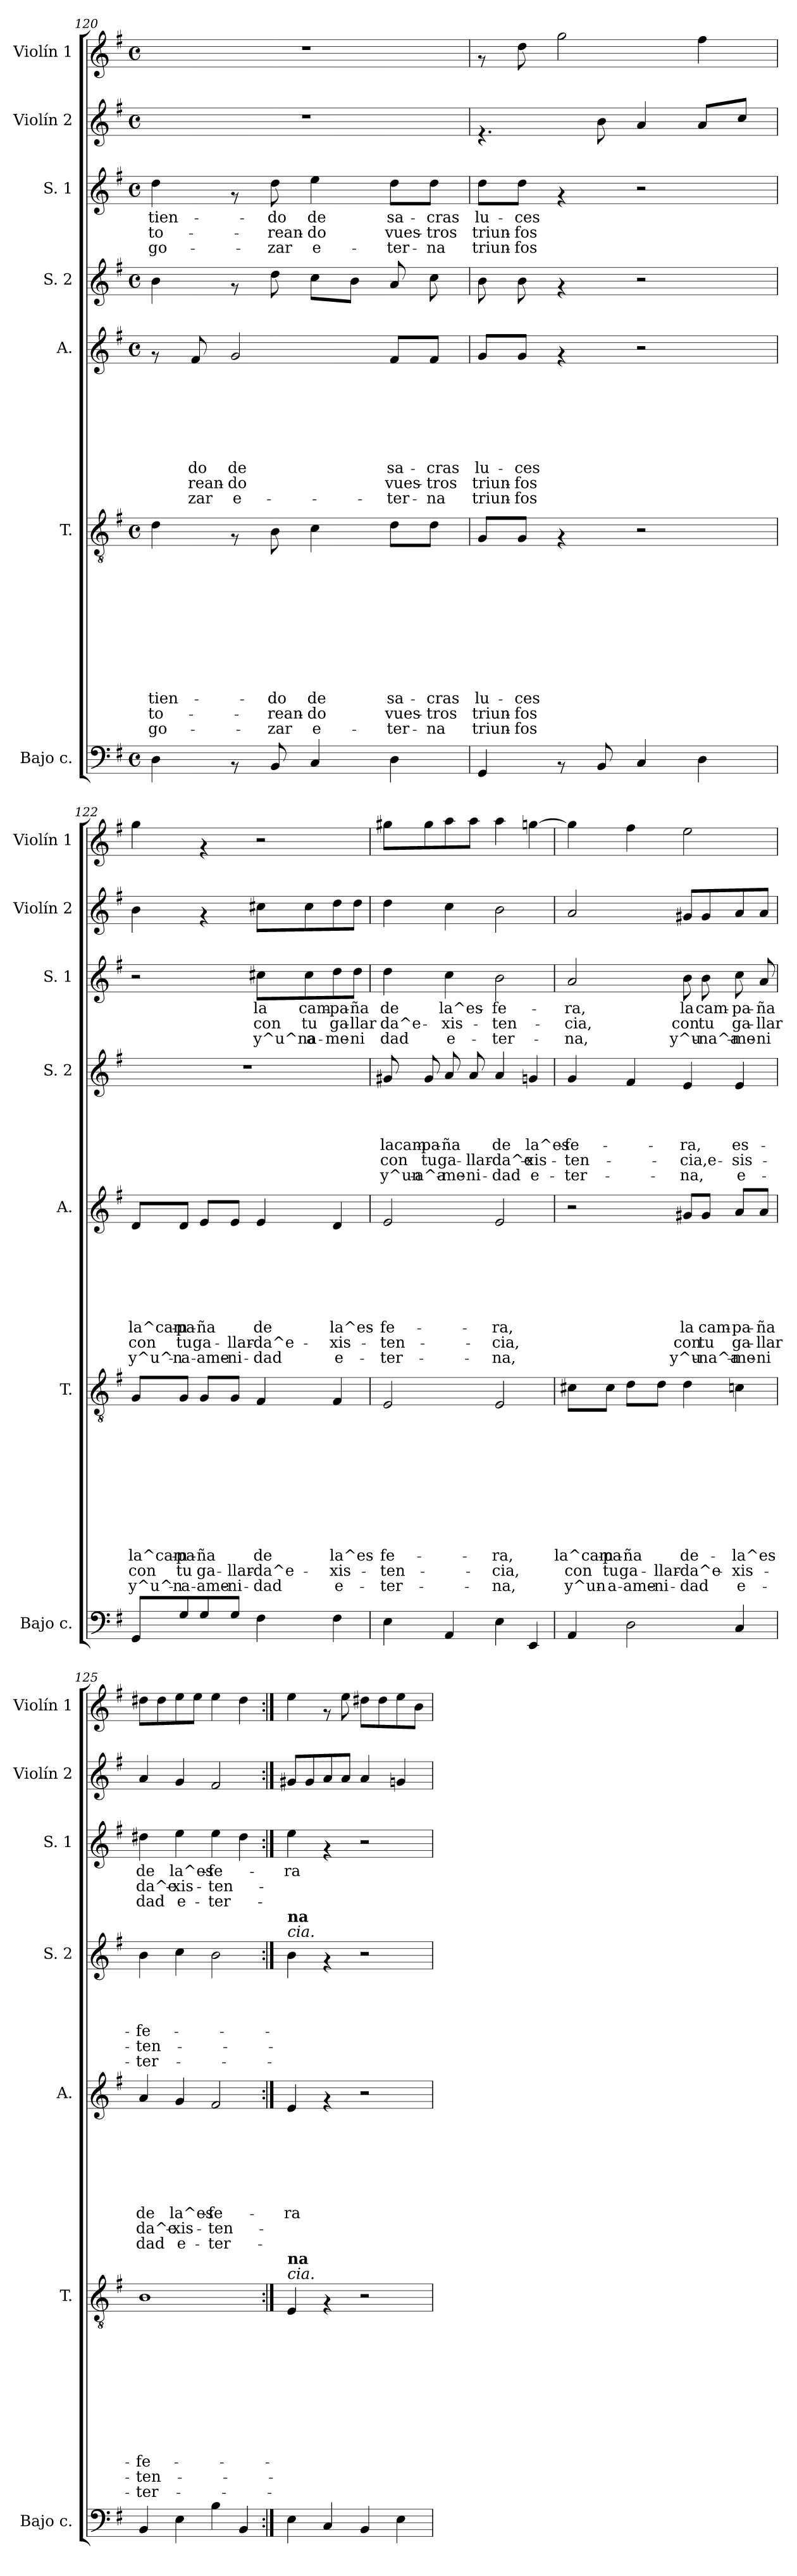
**kern	**kern	**text	**text	**text	**text	**text	**text	**text	**text	**text	**text	**text	**text	**kern	**text	**text	**text	**text	**text	**text	**text	**text	**text	**kern	**text	**text	**text	**text	**text	**text	**kern	**text	**text	**text	**kern	**kern
*part7	*part6	*part6	*part6	*part6	*part6	*part6	*part6	*part6	*part6	*part6	*part6	*part6	*part6	*part5	*part5	*part5	*part5	*part5	*part5	*part5	*part5	*part5	*part5	*part4	*part4	*part4	*part4	*part4	*part4	*part4	*part3	*part3	*part3	*part3	*part2	*part1
*staff7	*staff6	*staff6	*staff6	*staff6	*staff6	*staff6	*staff6	*staff6	*staff6	*staff6	*staff6	*staff6	*staff6	*staff5	*staff5	*staff5	*staff5	*staff5	*staff5	*staff5	*staff5	*staff5	*staff5	*staff4	*staff4	*staff4	*staff4	*staff4	*staff4	*staff4	*staff3	*staff3	*staff3	*staff3	*staff2	*staff1
*I"Bajo c.	*I"T.	*	*	*	*	*	*	*	*	*	*	*	*	*I"A.	*	*	*	*	*	*	*	*	*	*I"S. 2	*	*	*	*	*	*	*I"S. 1	*	*	*	*I"Violín 2	*I"Violín 1
*I'Bajo c.	*I'T.	*	*	*	*	*	*	*	*	*	*	*	*	*I'A.	*	*	*	*	*	*	*	*	*	*I'S. 2	*	*	*	*	*	*	*I'S. 1	*	*	*	*I'Violín 2	*I'Violín 1
*clefF4	*clefGv2	*	*	*	*	*	*	*	*	*	*	*	*	*clefG2	*	*	*	*	*	*	*	*	*	*clefG2	*	*	*	*	*	*	*clefG2	*	*	*	*clefG2	*clefG2
*ITrd7c12	*	*	*	*	*	*	*	*	*	*	*	*	*	*	*	*	*	*	*	*	*	*	*	*	*	*	*	*	*	*	*	*	*	*	*	*
*k[f#]	*k[f#]	*	*	*	*	*	*	*	*	*	*	*	*	*k[f#]	*	*	*	*	*	*	*	*	*	*k[f#]	*	*	*	*	*	*	*k[f#]	*	*	*	*k[f#]	*k[f#]
*G:	*G:	*	*	*	*	*	*	*	*	*	*	*	*	*G:	*	*	*	*	*	*	*	*	*	*G:	*	*	*	*	*	*	*G:	*	*	*	*G:	*G:
*M4/4	*M4/4	*	*	*	*	*	*	*	*	*	*	*	*	*M4/4	*	*	*	*	*	*	*	*	*	*M4/4	*	*	*	*	*	*	*M4/4	*	*	*	*M4/4	*M4/4
*met(c)	*met(c)	*	*	*	*	*	*	*	*	*	*	*	*	*met(c)	*	*	*	*	*	*	*	*	*	*met(c)	*	*	*	*	*	*	*met(c)	*	*	*	*met(c)	*met(c)
=120	=120	=120	=120	=120	=120	=120	=120	=120	=120	=120	=120	=120	=120	=120	=120	=120	=120	=120	=120	=120	=120	=120	=120	=120	=120	=120	=120	=120	=120	=120	=120	=120	=120	=120	=120	=120
!	!	!	!	!	!	!	!	!	!	!	!LO:LY:b	!LO:LY:b	!LO:LY:b	!	!	!	!	!	!	!	!	!	!	!	!	!	!	!	!	!	!	!LO:LY:b	!LO:LY:b	!LO:LY:b	!	!
4DD\	4d\	.	.	.	.	.	.	.	.	.	-tien-	-to-	go-	8rf	.	.	.	.	.	.	.	.	.	4b\	.	.	.	.	.	.	4dd\	-tien-	-to-	go-	1r	1r
!	!	!	!	!	!	!	!	!	!	!	!	!	!	!	!	!	!	!	!	!	!LO:LY:b	!LO:LY:b	!LO:LY:b	!	!	!	!	!	!	!	!	!	!	!	!	!
.	.	.	.	.	.	.	.	.	.	.	.	.	.	8f#/	.	.	.	.	.	.	-do	-rean-	-zar	.	.	.	.	.	.	.	.	.	.	.	.	.
!	!	!	!	!	!	!	!	!	!	!	!	!	!	!	!	!	!	!	!	!	!LO:LY:b	!LO:LY:b	!LO:LY:b	!	!	!	!	!	!	!	!	!	!	!	!	!
8rAA	8rF	.	.	.	.	.	.	.	.	.	.	.	.	2g/	.	.	.	.	.	.	de	-do	e-	8rf	.	.	.	.	.	.	8rf	.	.	.	.	.
!	!	!	!	!	!	!	!	!	!	!	!LO:LY:b	!LO:LY:b	!LO:LY:b	!	!	!	!	!	!	!	!	!	!	!	!	!	!	!	!	!	!	!LO:LY:b	!LO:LY:b	!LO:LY:b	!	!
8BBB/	8B\	.	.	.	.	.	.	.	.	.	-do	-rean-	-zar	.	.	.	.	.	.	.	.	.	.	8dd\	.	.	.	.	.	.	8dd\	-do	-rean-	-zar	.	.
!	!	!	!	!	!	!	!	!	!	!	!LO:LY:b	!LO:LY:b	!LO:LY:b	!	!	!	!	!	!	!	!	!	!	!	!	!	!	!	!	!	!	!LO:LY:b	!LO:LY:b	!LO:LY:b	!	!
4CC/	4c\	.	.	.	.	.	.	.	.	.	de	-do	e-	.	.	.	.	.	.	.	.	.	.	8cc\L	.	.	.	.	.	.	4ee\	de	-do	e-	.	.
.	.	.	.	.	.	.	.	.	.	.	.	.	.	.	.	.	.	.	.	.	.	.	.	8b\J	.	.	.	.	.	.	.	.	.	.	.	.
!	!	!	!	!	!	!	!	!	!	!	!LO:LY:b	!LO:LY:b	!LO:LY:b	!	!	!	!	!	!	!	!LO:LY:b	!LO:LY:b	!LO:LY:b	!	!	!	!	!	!	!	!	!LO:LY:b	!LO:LY:b	!LO:LY:b	!	!
4DD\	8d\L	.	.	.	.	.	.	.	.	.	sa-	vues-	-ter-	8f#/L	.	.	.	.	.	.	sa-	vues-	-ter-	8a/	.	.	.	.	.	.	8dd\L	sa-	vues-	-ter-	.	.
!	!	!	!	!	!	!	!	!	!	!	!LO:LY:b	!LO:LY:b	!LO:LY:b	!	!	!	!	!	!	!	!LO:LY:b	!LO:LY:b	!LO:LY:b	!	!	!	!	!	!	!	!	!LO:LY:b	!LO:LY:b	!LO:LY:b	!	!
.	8d\J	.	.	.	.	.	.	.	.	.	-cras	-tros	-na	8f#/J	.	.	.	.	.	.	-cras	-tros	-na	8cc\	.	.	.	.	.	.	8dd\J	-cras	-tros	-na	.	.
=121	=121	=121	=121	=121	=121	=121	=121	=121	=121	=121	=121	=121	=121	=121	=121	=121	=121	=121	=121	=121	=121	=121	=121	=121	=121	=121	=121	=121	=121	=121	=121	=121	=121	=121	=121	=121
!	!	!	!	!	!	!	!	!	!	!	!LO:LY:b	!LO:LY:b	!LO:LY:b	!	!	!	!	!	!	!	!LO:LY:b	!LO:LY:b	!LO:LY:b	!	!	!	!	!	!	!	!	!LO:LY:b	!LO:LY:b	!LO:LY:b	!	!
4GGG/	8G/L	.	.	.	.	.	.	.	.	.	lu-	triun-	triun-	8g/L	.	.	.	.	.	.	lu-	triun-	triun-	8b\	.	.	.	.	.	.	8dd\L	lu-	triun-	triun-	4.rf	8rf
!	!	!	!	!	!	!	!	!	!	!	!LO:LY:b	!LO:LY:b	!LO:LY:b	!	!	!	!	!	!	!	!LO:LY:b	!LO:LY:b	!LO:LY:b	!	!	!	!	!	!	!	!	!LO:LY:b	!LO:LY:b	!LO:LY:b	!	!
.	8G/J	.	.	.	.	.	.	.	.	.	-ces	-fos	-fos	8g/J	.	.	.	.	.	.	-ces	-fos	-fos	8b\	.	.	.	.	.	.	8dd\J	-ces	-fos	-fos	.	8dd\
8rAA	4rF	.	.	.	.	.	.	.	.	.	.	.	.	4rf	.	.	.	.	.	.	.	.	.	4rf	.	.	.	.	.	.	4rf	.	.	.	.	2gg\
8BBB/	.	.	.	.	.	.	.	.	.	.	.	.	.	.	.	.	.	.	.	.	.	.	.	.	.	.	.	.	.	.	.	.	.	.	8b\	.
4CC/	2r	.	.	.	.	.	.	.	.	.	.	.	.	2r	.	.	.	.	.	.	.	.	.	2r	.	.	.	.	.	.	2r	.	.	.	4a/	.
4DD\	.	.	.	.	.	.	.	.	.	.	.	.	.	.	.	.	.	.	.	.	.	.	.	.	.	.	.	.	.	.	.	.	.	.	8a/L	4ff#\
.	.	.	.	.	.	.	.	.	.	.	.	.	.	.	.	.	.	.	.	.	.	.	.	.	.	.	.	.	.	.	.	.	.	.	8cc/J	.
!!LO:PB:g=z
=122	=122	=122	=122	=122	=122	=122	=122	=122	=122	=122	=122	=122	=122	=122	=122	=122	=122	=122	=122	=122	=122	=122	=122	=122	=122	=122	=122	=122	=122	=122	=122	=122	=122	=122	=122	=122
!	!	!	!	!	!	!	!	!	!	!	!LO:LY:b	!LO:LY:b	!LO:LY:b	!	!	!	!	!	!	!	!LO:LY:b	!LO:LY:b	!LO:LY:b	!	!	!	!	!	!	!	!	!	!	!	!	!
8GGG/L	8G/L	.	.	.	.	.	.	.	.	.	la^cam-	con	y^u^n-	8d/L	.	.	.	.	.	.	la^cam-	con	y^u^n-	1r	.	.	.	.	.	.	2r	.	.	.	4b\	4gg\
!	!	!	!	!	!	!	!	!	!	!	!LO:LY:b	!LO:LY:b	!LO:LY:b	!	!	!	!	!	!	!	!LO:LY:b	!LO:LY:b	!LO:LY:b	!	!	!	!	!	!	!	!	!	!	!	!	!
8GG/	8G/J	.	.	.	.	.	.	.	.	.	-pa-	tu	-a-	8d/J	.	.	.	.	.	.	-pa-	tu	-a-	.	.	.	.	.	.	.	.	.	.	.	.	.
!	!	!	!	!	!	!	!	!	!	!	!LO:LY:b	!LO:LY:b	!LO:LY:b	!	!	!	!	!	!	!	!LO:LY:b	!LO:LY:b	!LO:LY:b	!	!	!	!	!	!	!	!	!	!	!	!	!
8GG/	8G/L	.	.	.	.	.	.	.	.	.	-ña	ga-	-ame-	8e/L	.	.	.	.	.	.	-ña	ga-	-ame-	.	.	.	.	.	.	.	.	.	.	.	4rf	4rf
!	!	!	!	!	!	!	!	!	!	!	!	!LO:LY:b	!LO:LY:b	!	!	!	!	!	!	!	!	!LO:LY:b	!LO:LY:b	!	!	!	!	!	!	!	!	!	!	!	!	!
8GG/J	8G/J	.	.	.	.	.	.	.	.	.	.	-llar-	-ni-	8e/J	.	.	.	.	.	.	.	-llar-	-ni-	.	.	.	.	.	.	.	.	.	.	.	.	.
!	!	!	!	!	!	!	!	!	!	!	!LO:LY:b	!LO:LY:b	!LO:LY:b	!	!	!	!	!	!	!	!LO:LY:b	!LO:LY:b	!LO:LY:b	!	!	!	!	!	!	!	!	!LO:LY:b	!LO:LY:b	!LO:LY:b	!	!
4FF#\	4F#/	.	.	.	.	.	.	.	.	.	de	-da^e-	-dad	4e/	.	.	.	.	.	.	de	-da^e-	-dad	.	.	.	.	.	.	.	8cc#X\L	la	con	y^u^na-	8cc#X\L	2r
!	!	!	!	!	!	!	!	!	!	!	!	!	!	!	!	!	!	!	!	!	!	!	!	!	!	!	!	!	!	!	!	!LO:LY:b	!LO:LY:b	!LO:LY:b	!	!
.	.	.	.	.	.	.	.	.	.	.	.	.	.	.	.	.	.	.	.	.	.	.	.	.	.	.	.	.	.	.	8cc#\	cam-	tu	-a-	8cc#\	.
!	!	!	!	!	!	!	!	!	!	!	!LO:LY:b	!LO:LY:b	!LO:LY:b	!	!	!	!	!	!	!	!LO:LY:b	!LO:LY:b	!LO:LY:b	!	!	!	!	!	!	!	!	!LO:LY:b	!LO:LY:b	!LO:LY:b	!	!
4FF#\	4F#/	.	.	.	.	.	.	.	.	.	la^es-	-xis-	e-	4d/	.	.	.	.	.	.	la^es-	-xis-	e-	.	.	.	.	.	.	.	8dd\	-pa-	ga-	-me-	8dd\	.
!	!	!	!	!	!	!	!	!	!	!	!	!	!	!	!	!	!	!	!	!	!	!	!	!	!	!	!	!	!	!	!	!LO:LY:b	!LO:LY:b	!LO:LY:b	!	!
.	.	.	.	.	.	.	.	.	.	.	.	.	.	.	.	.	.	.	.	.	.	.	.	.	.	.	.	.	.	.	8dd\J	-ña	-llar	-ni	8dd\J	.
=123	=123	=123	=123	=123	=123	=123	=123	=123	=123	=123	=123	=123	=123	=123	=123	=123	=123	=123	=123	=123	=123	=123	=123	=123	=123	=123	=123	=123	=123	=123	=123	=123	=123	=123	=123	=123
!	!	!	!	!	!	!	!	!	!	!	!LO:LY:b	!LO:LY:b	!LO:LY:b	!	!	!	!	!	!	!	!LO:LY:b	!LO:LY:b	!LO:LY:b	!	!	!	!	!LO:LY:b	!LO:LY:b	!LO:LY:b	!	!LO:LY:b	!LO:LY:b	!LO:LY:b	!	!
4EE\	2E/	.	.	.	.	.	.	.	.	.	-fe-	-ten-	-ter-	2e/	.	.	.	.	.	.	-fe-	-ten-	-ter-	8g#X/	.	.	.	lacam-	con	y^un-	4dd\	de	da^e-	dad	4dd\	8gg#X\L
!	!	!	!	!	!	!	!	!	!	!	!	!	!	!	!	!	!	!	!	!	!	!	!	!	!	!	!	!LO:LY:b	!LO:LY:b	!LO:LY:b	!	!	!	!	!	!
.	.	.	.	.	.	.	.	.	.	.	.	.	.	.	.	.	.	.	.	.	.	.	.	8g#/	.	.	.	-pa-	tu	-a^a-	.	.	.	.	.	8gg#\
!	!	!	!	!	!	!	!	!	!	!	!	!	!	!	!	!	!	!	!	!	!	!	!	!	!	!	!	!LO:LY:b	!LO:LY:b	!LO:LY:b	!	!LO:LY:b	!LO:LY:b	!LO:LY:b	!	!
4AAA/	.	.	.	.	.	.	.	.	.	.	.	.	.	.	.	.	.	.	.	.	.	.	.	8a/	.	.	.	-ña	ga-	-me-	4cc\	la^es-	-xis-	e-	4cc\	8aa\
!	!	!	!	!	!	!	!	!	!	!	!	!	!	!	!	!	!	!	!	!	!	!	!	!	!	!	!	!	!LO:LY:b	!LO:LY:b	!	!	!	!	!	!
.	.	.	.	.	.	.	.	.	.	.	.	.	.	.	.	.	.	.	.	.	.	.	.	8a/	.	.	.	.	-llar-	-ni-	.	.	.	.	.	8aa\J
!	!	!	!	!	!	!	!	!	!	!	!LO:LY:b	!LO:LY:b	!LO:LY:b	!	!	!	!	!	!	!	!LO:LY:b	!LO:LY:b	!LO:LY:b	!	!	!	!	!LO:LY:b	!LO:LY:b	!LO:LY:b	!	!LO:LY:b	!LO:LY:b	!LO:LY:b	!	!
4EE\	2E/	.	.	.	.	.	.	.	.	.	-ra,	-cia,	-na,	2e/	.	.	.	.	.	.	-ra,	-cia,	-na,	4a/	.	.	.	de	-da^e-	-dad	2b\	-fe-	-ten-	-ter-	2b\	4aa\
!	!	!	!	!	!	!	!	!	!	!	!	!	!	!	!	!	!	!	!	!	!	!	!	!	!	!	!	!LO:LY:b	!LO:LY:b	!LO:LY:b	!	!	!	!	!	!
4EEE/	.	.	.	.	.	.	.	.	.	.	.	.	.	.	.	.	.	.	.	.	.	.	.	4gn/	.	.	.	la^es-	-xis-	e-	.	.	.	.	.	[>4ggn\
=124	=124	=124	=124	=124	=124	=124	=124	=124	=124	=124	=124	=124	=124	=124	=124	=124	=124	=124	=124	=124	=124	=124	=124	=124	=124	=124	=124	=124	=124	=124	=124	=124	=124	=124	=124	=124
!	!	!	!	!	!	!	!	!	!	!	!LO:LY:b	!LO:LY:b	!LO:LY:b	!	!	!	!	!	!	!	!	!	!	!	!	!	!	!LO:LY:b	!LO:LY:b	!LO:LY:b	!	!LO:LY:b	!LO:LY:b	!LO:LY:b	!	!
4AAA/	8c#X\L	.	.	.	.	.	.	.	.	.	la^cam-	con	y^un-	2r	.	.	.	.	.	.	.	.	.	4g/	.	.	.	-fe-	-ten-	-ter-	2a/	-ra,	-cia,	-na,	2a/	4ggn\]
!	!	!	!	!	!	!	!	!	!	!	!LO:LY:b	!LO:LY:b	!LO:LY:b	!	!	!	!	!	!	!	!	!	!	!	!	!	!	!	!	!	!	!	!	!	!	!
.	8c#\J	.	.	.	.	.	.	.	.	.	-pa-	tu	-a-	.	.	.	.	.	.	.	.	.	.	.	.	.	.	.	.	.	.	.	.	.	.	.
!	!	!	!	!	!	!	!	!	!	!	!LO:LY:b	!LO:LY:b	!LO:LY:b	!	!	!	!	!	!	!	!	!	!	!	!	!	!	!	!	!	!	!	!	!	!	!
2DD\	8d\L	.	.	.	.	.	.	.	.	.	-ña	ga-	-ame-	.	.	.	.	.	.	.	.	.	.	4f#/	.	.	.	.	.	.	.	.	.	.	.	4ff#\
!	!	!	!	!	!	!	!	!	!	!	!	!LO:LY:b	!LO:LY:b	!	!	!	!	!	!	!	!	!	!	!	!	!	!	!	!	!	!	!	!	!	!	!
.	8d\J	.	.	.	.	.	.	.	.	.	.	-llar-	-ni-	.	.	.	.	.	.	.	.	.	.	.	.	.	.	.	.	.	.	.	.	.	.	.
!	!	!	!	!	!	!	!	!	!	!	!LO:LY:b	!LO:LY:b	!LO:LY:b	!	!	!	!	!	!	!	!LO:LY:b	!LO:LY:b	!LO:LY:b	!	!	!	!	!LO:LY:b	!LO:LY:b	!LO:LY:b	!	!LO:LY:b	!LO:LY:b	!LO:LY:b	!	!
.	4d\	.	.	.	.	.	.	.	.	.	de-	-da^e-	-dad	8g#X/L	.	.	.	.	.	.	la	con	y^u-	4e/	.	.	.	-ra,	-cia,e-	-na,	8b\	la	con	y^u-	8g#X/L	2ee\
!	!	!	!	!	!	!	!	!	!	!	!	!	!	!	!	!	!	!	!	!	!LO:LY:b	!LO:LY:b	!LO:LY:b	!	!	!	!	!	!	!	!	!LO:LY:b	!LO:LY:b	!LO:LY:b	!	!
.	.	.	.	.	.	.	.	.	.	.	.	.	.	8g#/J	.	.	.	.	.	.	cam-	tu	-na^a-	.	.	.	.	.	.	.	8b\	cam-	tu	-na^a-	8g#/	.
!	!	!	!	!	!	!	!	!	!	!	!LO:LY:b	!LO:LY:b	!LO:LY:b	!	!	!	!	!	!	!	!LO:LY:b	!LO:LY:b	!LO:LY:b	!	!	!	!	!LO:LY:b	!LO:LY:b	!LO:LY:b	!	!LO:LY:b	!LO:LY:b	!LO:LY:b	!	!
4CC/	4cn\	.	.	.	.	.	.	.	.	.	-la^es-	-xis-	e-	8a/L	.	.	.	.	.	.	-pa-	ga-	-me-	4e/	.	.	.	es-	-sis-	e-	8cc\	-pa-	ga-	-me-	8a/	.
!	!	!	!	!	!	!	!	!	!	!	!	!	!	!	!	!	!	!	!	!	!LO:LY:b	!LO:LY:b	!LO:LY:b	!	!	!	!	!	!	!	!	!LO:LY:b	!LO:LY:b	!LO:LY:b	!	!
.	.	.	.	.	.	.	.	.	.	.	.	.	.	8a/J	.	.	.	.	.	.	-ña	-llar	-ni	.	.	.	.	.	.	.	8a/	-ña	-llar	-ni	8a/J	.
=125	=125	=125	=125	=125	=125	=125	=125	=125	=125	=125	=125	=125	=125	=125	=125	=125	=125	=125	=125	=125	=125	=125	=125	=125	=125	=125	=125	=125	=125	=125	=125	=125	=125	=125	=125	=125
!	!	!	!	!	!	!	!	!	!	!	!LO:LY:b	!LO:LY:b	!LO:LY:b	!	!	!	!	!	!	!	!LO:LY:b	!LO:LY:b	!LO:LY:b	!	!	!	!	!LO:LY:b	!LO:LY:b	!LO:LY:b	!	!LO:LY:b	!LO:LY:b	!LO:LY:b	!	!
4BBB/	1B	.	.	.	.	.	.	.	.	.	-fe-	-ten-	-ter-	4a/	.	.	.	.	.	.	de	da^e-	dad	4b\	.	.	.	-fe-	-ten-	-ter-	4dd#X\	de	da^e-	dad	4a/	8dd#X\L
.	.	.	.	.	.	.	.	.	.	.	.	.	.	.	.	.	.	.	.	.	.	.	.	.	.	.	.	.	.	.	.	.	.	.	.	8dd#\
!	!	!	!	!	!	!	!	!	!	!	!	!	!	!	!	!	!	!	!	!	!LO:LY:b	!LO:LY:b	!LO:LY:b	!	!	!	!	!	!	!	!	!LO:LY:b	!LO:LY:b	!LO:LY:b	!	!
4EE\	.	.	.	.	.	.	.	.	.	.	.	.	.	4g/	.	.	.	.	.	.	la^es-	-xis-	e-	4cc\	.	.	.	.	.	.	4ee\	la^es-	-xis-	e-	4g/	8ee\
.	.	.	.	.	.	.	.	.	.	.	.	.	.	.	.	.	.	.	.	.	.	.	.	.	.	.	.	.	.	.	.	.	.	.	.	8ee\J
!	!	!	!	!	!	!	!	!	!	!	!	!	!	!	!	!	!	!	!	!	!LO:LY:b	!LO:LY:b	!LO:LY:b	!	!	!	!	!	!	!	!	!LO:LY:b	!LO:LY:b	!LO:LY:b	!	!
4BB\	.	.	.	.	.	.	.	.	.	.	.	.	.	2f#/	.	.	.	.	.	.	-fe-	-ten-	-ter-	2b\	.	.	.	.	.	.	4ee\	-fe-	-ten-	-ter-	2f#/	4ee\
4BBB/	.	.	.	.	.	.	.	.	.	.	.	.	.	.	.	.	.	.	.	.	.	.	.	.	.	.	.	.	.	.	4dd#\	.	.	.	.	4dd#\
!!LO:LB:g=z
=126:|!	=126:|!	=126:|!	=126:|!	=126:|!	=126:|!	=126:|!	=126:|!	=126:|!	=126:|!	=126:|!	=126:|!	=126:|!	=126:|!	=126:|!	=126:|!	=126:|!	=126:|!	=126:|!	=126:|!	=126:|!	=126:|!	=126:|!	=126:|!	=126:|!	=126:|!	=126:|!	=126:|!	=126:|!	=126:|!	=126:|!	=126:|!	=126:|!	=126:|!	=126:|!	=126:|!	=126:|!
!	!	!	!	!	!	!	!	!	!	!	!	!	!	!	!	!	!	!	!	!	!	!	!	!LO:TX:a:i:t=cia.	!	!	!	!	!	!	!	!	!	!	!	!
!	!	!	!	!	!	!	!	!	!	!	!	!	!	!	!	!	!	!	!	!	!	!	!	!LO:TX:a:B:t=na	!	!	!	!	!	!	!	!	!	!	!	!
!	!LO:TX:a:i:t=cia.	!	!	!	!	!	!	!	!	!	!	!	!	!	!	!	!	!	!	!	!	!	!	!	!	!	!	!	!	!	!	!	!	!	!	!
!	!LO:TX:a:B:t=na	!	!	!	!	!	!	!	!	!	!	!	!	!	!	!	!	!	!	!	!	!	!	!	!	!	!	!	!	!	!	!	!	!	!	!
!	!	!	!	!	!	!	!	!	!	!	!	!	!	!	!	!	!	!	!	!	!LO:LY:b	!	!	!	!	!	!	!	!	!	!	!LO:LY:b	!	!	!	!
4EE\	4E/	.	.	.	.	.	.	.	.	.	.	.	.	4e/	.	.	.	.	.	.	-ra	.	.	4b\	.	.	.	.	.	.	4ee\	-ra	.	.	8g#X/L	4ee\
.	.	.	.	.	.	.	.	.	.	.	.	.	.	.	.	.	.	.	.	.	.	.	.	.	.	.	.	.	.	.	.	.	.	.	8g#/	.
4CC/	4rF	.	.	.	.	.	.	.	.	.	.	.	.	4rf	.	.	.	.	.	.	.	.	.	4rf	.	.	.	.	.	.	4rf	.	.	.	8a/	8rf
.	.	.	.	.	.	.	.	.	.	.	.	.	.	.	.	.	.	.	.	.	.	.	.	.	.	.	.	.	.	.	.	.	.	.	8a/J	8ee\
4BBB/	2r	.	.	.	.	.	.	.	.	.	.	.	.	2r	.	.	.	.	.	.	.	.	.	2r	.	.	.	.	.	.	2r	.	.	.	4a/	8dd#X\L
.	.	.	.	.	.	.	.	.	.	.	.	.	.	.	.	.	.	.	.	.	.	.	.	.	.	.	.	.	.	.	.	.	.	.	.	8dd#\
4EE\	.	.	.	.	.	.	.	.	.	.	.	.	.	.	.	.	.	.	.	.	.	.	.	.	.	.	.	.	.	.	.	.	.	.	4gn/	8ee\
.	.	.	.	.	.	.	.	.	.	.	.	.	.	.	.	.	.	.	.	.	.	.	.	.	.	.	.	.	.	.	.	.	.	.	.	8b\J
=	=	=	=	=	=	=	=	=	=	=	=	=	=	=	=	=	=	=	=	=	=	=	=	=	=	=	=	=	=	=	=	=	=	=	=	=
*-	*-	*-	*-	*-	*-	*-	*-	*-	*-	*-	*-	*-	*-	*-	*-	*-	*-	*-	*-	*-	*-	*-	*-	*-	*-	*-	*-	*-	*-	*-	*-	*-	*-	*-	*-	*-
